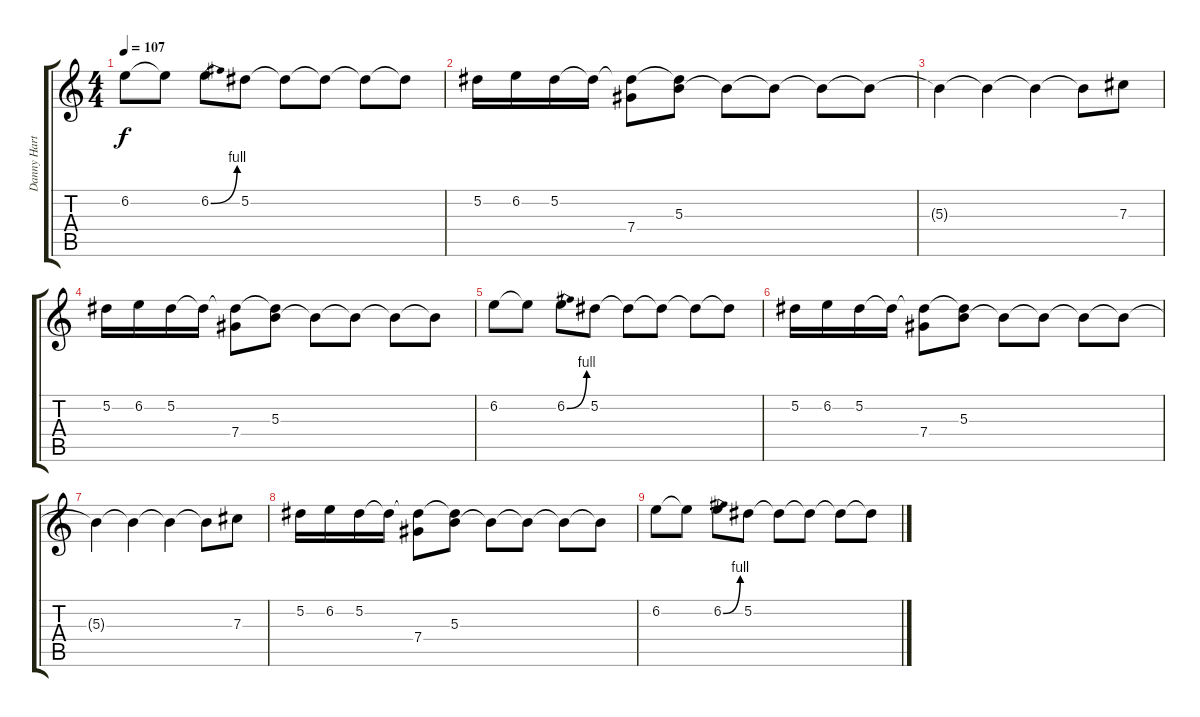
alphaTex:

\track ("Danny Hartwell (Verse Guitar)" "Danny Hart") {instrument electricguitarjazz}
\staff {score tabs}
\tuning (Eb4 Bb3 Gb3 Db3 Ab2 Db2) {hide}
\ts (4 4)
\tempo 107
\clef g2
\ks c
6.2.8{dy f} 6.2{t}.8 6.2{be (bend 0 0 60 4)}.8 5.2.8 5.2{t}.8 5.2{t}.8 5.2{t}.8 5.2{t}.8 |
5.2.16{volume 11} 6.2.16 5.2.16 5.2{t}.16 (5.2{t} 7.4).8 (5.2{t} 5.3).8 5.3{t}.8 5.3{t}.8 5.3{t}.8 5.3{t}.8 |
5.3{t}.4 5.3{t}.4 5.3{t}.4 5.3{t}.8 7.3.8 |
5.2.16{volume 7} 6.2.16 5.2.16 5.2{t}.16 (5.2{t} 7.4).8 (5.2{t} 5.3).8 5.3{t}.8 5.3{t}.8 5.3{t}.8 5.3{t}.8 |
6.2.8 6.2{t}.8 6.2{be (bend 0 0 60 4)}.8 5.2.8 5.2{t}.8 5.2{t}.8 5.2{t}.8 5.2{t}.8 |
5.2.16{volume 4} 6.2.16 5.2.16 5.2{t}.16 (5.2{t} 7.4).8 (5.2{t} 5.3).8 5.3{t}.8 5.3{t}.8 5.3{t}.8 5.3{t}.8 |
5.3{t}.4 5.3{t}.4 5.3{t}.4 5.3{t}.8 7.3.8 |
5.2.16 6.2.16{volume 1} 5.2.16 5.2{t}.16 (5.2{t} 7.4).8 (5.2{t} 5.3).8 5.3{t}.8 5.3{t}.8 5.3{t}.8 5.3{t}.8 |
6.2.8 6.2{t}.8 6.2{be (bend 0 0 60 4)}.8 5.2.8 5.2{t}.8 5.2{t}.8 5.2{t}.8 5.2{t}.8
